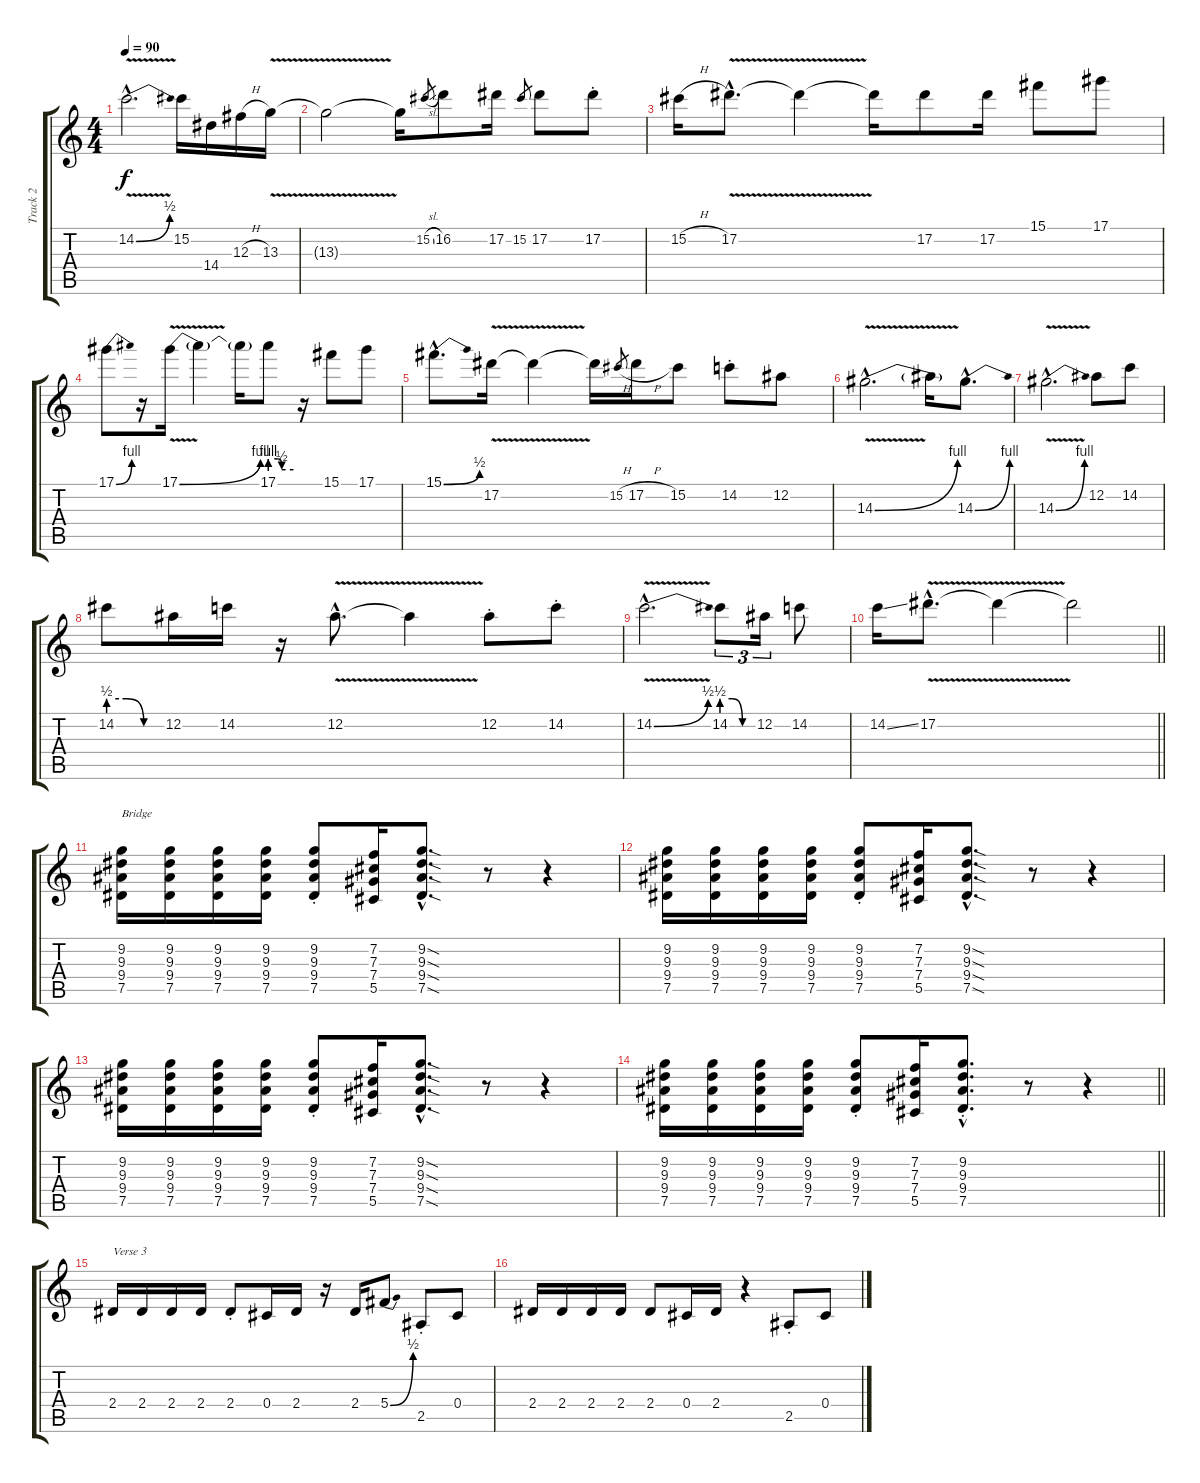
\track ("Track 2" "Track 2") {instrument acousticguitarnylon}
\staff {score tabs}
\tuning (Eb4 Bb3 Gb3 Db3 Ab2 Eb2) {hide}
\ts (4 4)
\tempo 90
\clef g2
\ks c
14.2{be (bend 0 0 60 2) v hac}.2{d dy f} 15.2.16 14.4.16 12.3{h}.16 13.3{v}.16 |
13.3{t}.2 13.3{t}.16 15.2{sl}.8{gr} 16.2.8 17.2.16 15.2.8{gr} 17.2.8 17.2{st}.8 |
15.2{h}.16 17.2{v hac}.8{d} 17.2{t}.4 17.2{t}.16 17.2.8 17.2.16 15.1.8 17.1.8 |
17.1{be (bend 0 0 60 4)}.8 r.16 17.1{be (bend 0 0 60 4) v}.16 17.1{t}.4 17.1{t}.16 17.1{be (custom 0 4 20 4 30 2 40 2 60 2)}.8 r.16 15.1.8 17.1.8 |
15.1{be (bend 0 0 60 2) hac}.8{d} 17.2{v}.16 17.2{t}.4 17.2{t}.16 15.2{h}.8{gr} 17.2{h}.16 15.2.8 14.2{st}.8 12.2.8 |
14.3{be (bend 0 0 60 4) v hac}.2{d} 14.3{t}.16 14.3{be (bend 0 0 60 4) hac}.8{d} |
14.3{be (bend 0 0 60 4) v hac}.2{d} 12.2.8 14.2.8 |
14.2{be (custom 0 2 20 2 40 0 60 0)}.8 12.2.16 14.2.16 r.16 12.2{v hac}.8{d} 12.2{t}.4 12.2{st}.8 14.2{st}.8 |
14.2{be (bend 0 0 60 2) v hac}.2{d} 14.2{be (custom 0 2 20 2 40 0 60 0)}.8{tu (3 2)} 12.2.16{tu (3 2)} 14.2.8 |
\barLineRight lightlight
14.2{ss}.16 17.2{v hac}.8{d} 17.2{t}.4 17.2{t}.2 |
(9.2 9.3 9.4 7.5).16{txt "Bridge"} (9.2 9.3 9.4 7.5).16 (9.2 9.3 9.4 7.5).16 (9.2 9.3 9.4 7.5).16 (9.2{st} 9.3{st} 9.4{st} 7.5{st}).8 (7.2 7.3 7.4 5.5).16 (9.2{sod hac} 9.3{sod hac} 9.4{sod hac} 7.5{sod hac}).8{d} r.8 r.4 |
(9.2 9.3 9.4 7.5).16 (9.2 9.3 9.4 7.5).16 (9.2 9.3 9.4 7.5).16 (9.2 9.3 9.4 7.5).16 (9.2{st} 9.3{st} 9.4{st} 7.5{st}).8 (7.2 7.3 7.4 5.5).16 (9.2{sod hac} 9.3{sod hac} 9.4{sod hac} 7.5{sod hac}).8{d} r.8 r.4 |
(9.2 9.3 9.4 7.5).16 (9.2 9.3 9.4 7.5).16 (9.2 9.3 9.4 7.5).16 (9.2 9.3 9.4 7.5).16 (9.2{st} 9.3{st} 9.4{st} 7.5{st}).8 (7.2 7.3 7.4 5.5).16 (9.2{sod hac} 9.3{sod hac} 9.4{sod hac} 7.5{sod hac}).8{d} r.8 r.4 |
\barLineRight lightlight
(9.2 9.3 9.4 7.5).16 (9.2 9.3 9.4 7.5).16 (9.2 9.3 9.4 7.5).16 (9.2 9.3 9.4 7.5).16 (9.2{st} 9.3{st} 9.4{st} 7.5{st}).8 (7.2 7.3 7.4 5.5).16 (9.2{hac st} 9.3{hac st} 9.4{hac st} 7.5{hac st}).8{d} r.8 r.4 |
2.4.16{txt "Verse 3"} 2.4.16 2.4.16 2.4.16 2.4{st}.8 0.4.16 2.4.16 r.16 2.4.16 5.4{be (bend 0 0 60 2)}.8 2.5{st}.8 0.4.8 |
2.4.16 2.4.16 2.4.16 2.4.16 2.4.8 0.4.16 2.4.16 r.4 2.5{st}.8 0.4.8
